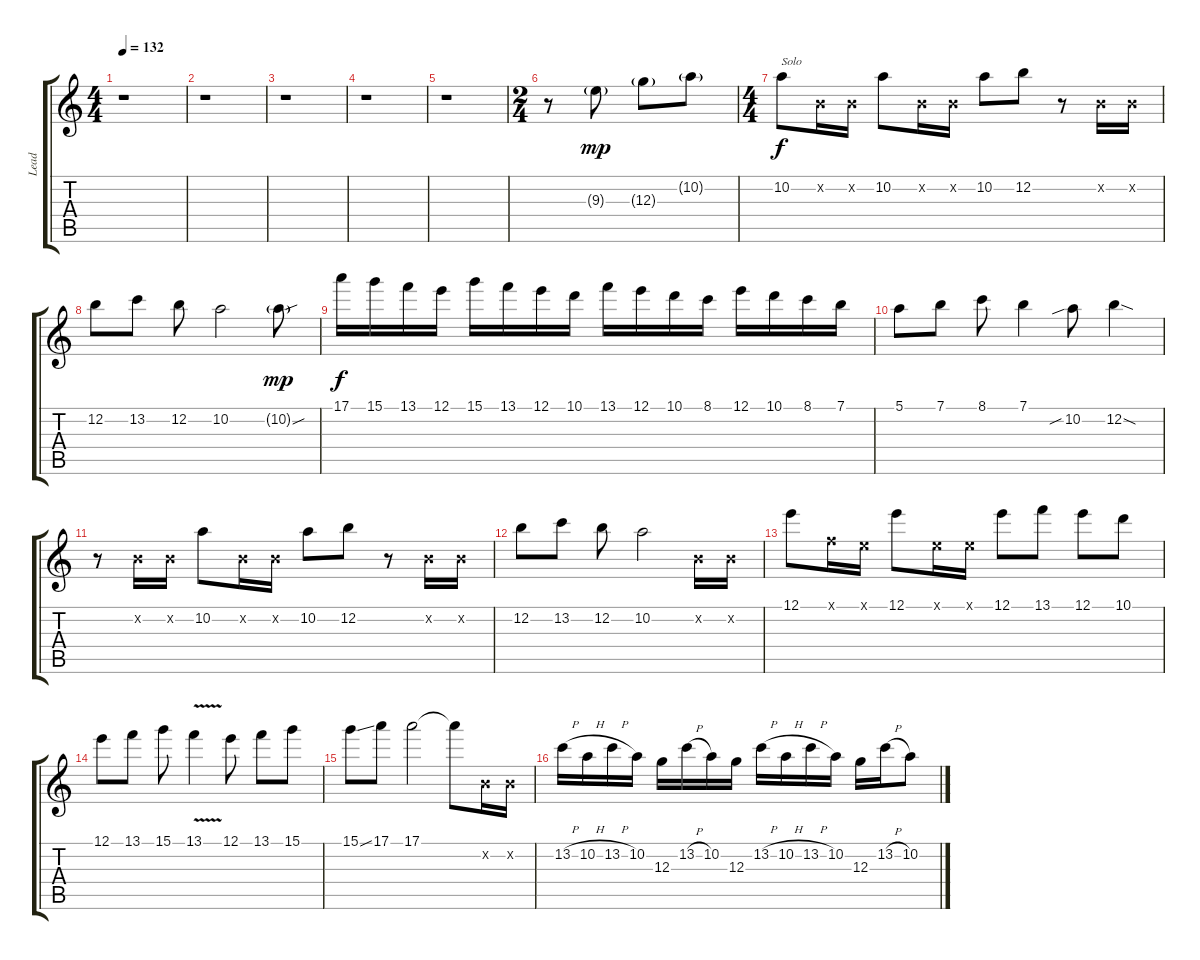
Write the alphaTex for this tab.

\track ("Lead" "Lead") {instrument overdrivenguitar}
\staff {score tabs}
\tuning (E4 B3 G3 D3 A2 E2) {hide}
\ts (4 4)
\tempo 132
\clef g2
\ks c
r.1{dy f} |
r.1 |
r.1 |
r.1 |
r.1 |
\ts (2 4)
r.8 9.3{g}.8{dy mp} 12.3{g}.8 10.2{g}.8 |
\ts (4 4)
10.2.8{txt "Solo" dy f} 0.2{x}.16 0.2{x}.16 10.2.8 0.2{x}.16 0.2{x}.16 10.2.8 12.2.8 r.8 0.2{x}.16 0.2{x}.16 |
12.2.8 13.2.8 12.2.8 10.2.2 10.2{sou g}.8{dy mp} |
17.1.16{dy f} 15.1.16 13.1.16 12.1.16 15.1.16 13.1.16 12.1.16 10.1.16 13.1.16 12.1.16 10.1.16 8.1.16 12.1.16 10.1.16 8.1.16 7.1.16 |
5.1.8 7.1.8 8.1.8 7.1.4 10.2{sib}.8 12.2{sod}.4 |
r.8 0.2{x}.16 0.2{x}.16 10.2.8 0.2{x}.16 0.2{x}.16 10.2.8 12.2.8 r.8 0.2{x}.16 0.2{x}.16 |
12.2.8 13.2.8 12.2.8 10.2.2 0.2{x}.16 0.2{x}.16 |
12.1.8 1.1{x}.16 0.1{x}.16 12.1.8 0.1{x}.16 0.1{x}.16 12.1.8 13.1.8 12.1.8 10.1.8 |
12.1.8 13.1.8 15.1.8 13.1{v}.4 12.1.8 13.1.8 15.1.8 |
15.1{ss}.8 17.1.8 17.1.2 17.1{t}.8 0.2{x}.16 0.2{x}.16 |
13.2{h}.16 10.2{h}.16 13.2{h}.16 10.2.16 12.3.16 13.2{h}.16 10.2.16 12.3.16 13.2{h}.16 10.2{h}.16 13.2{h}.16 10.2.16 12.3.16 13.2{h}.16 10.2.8
